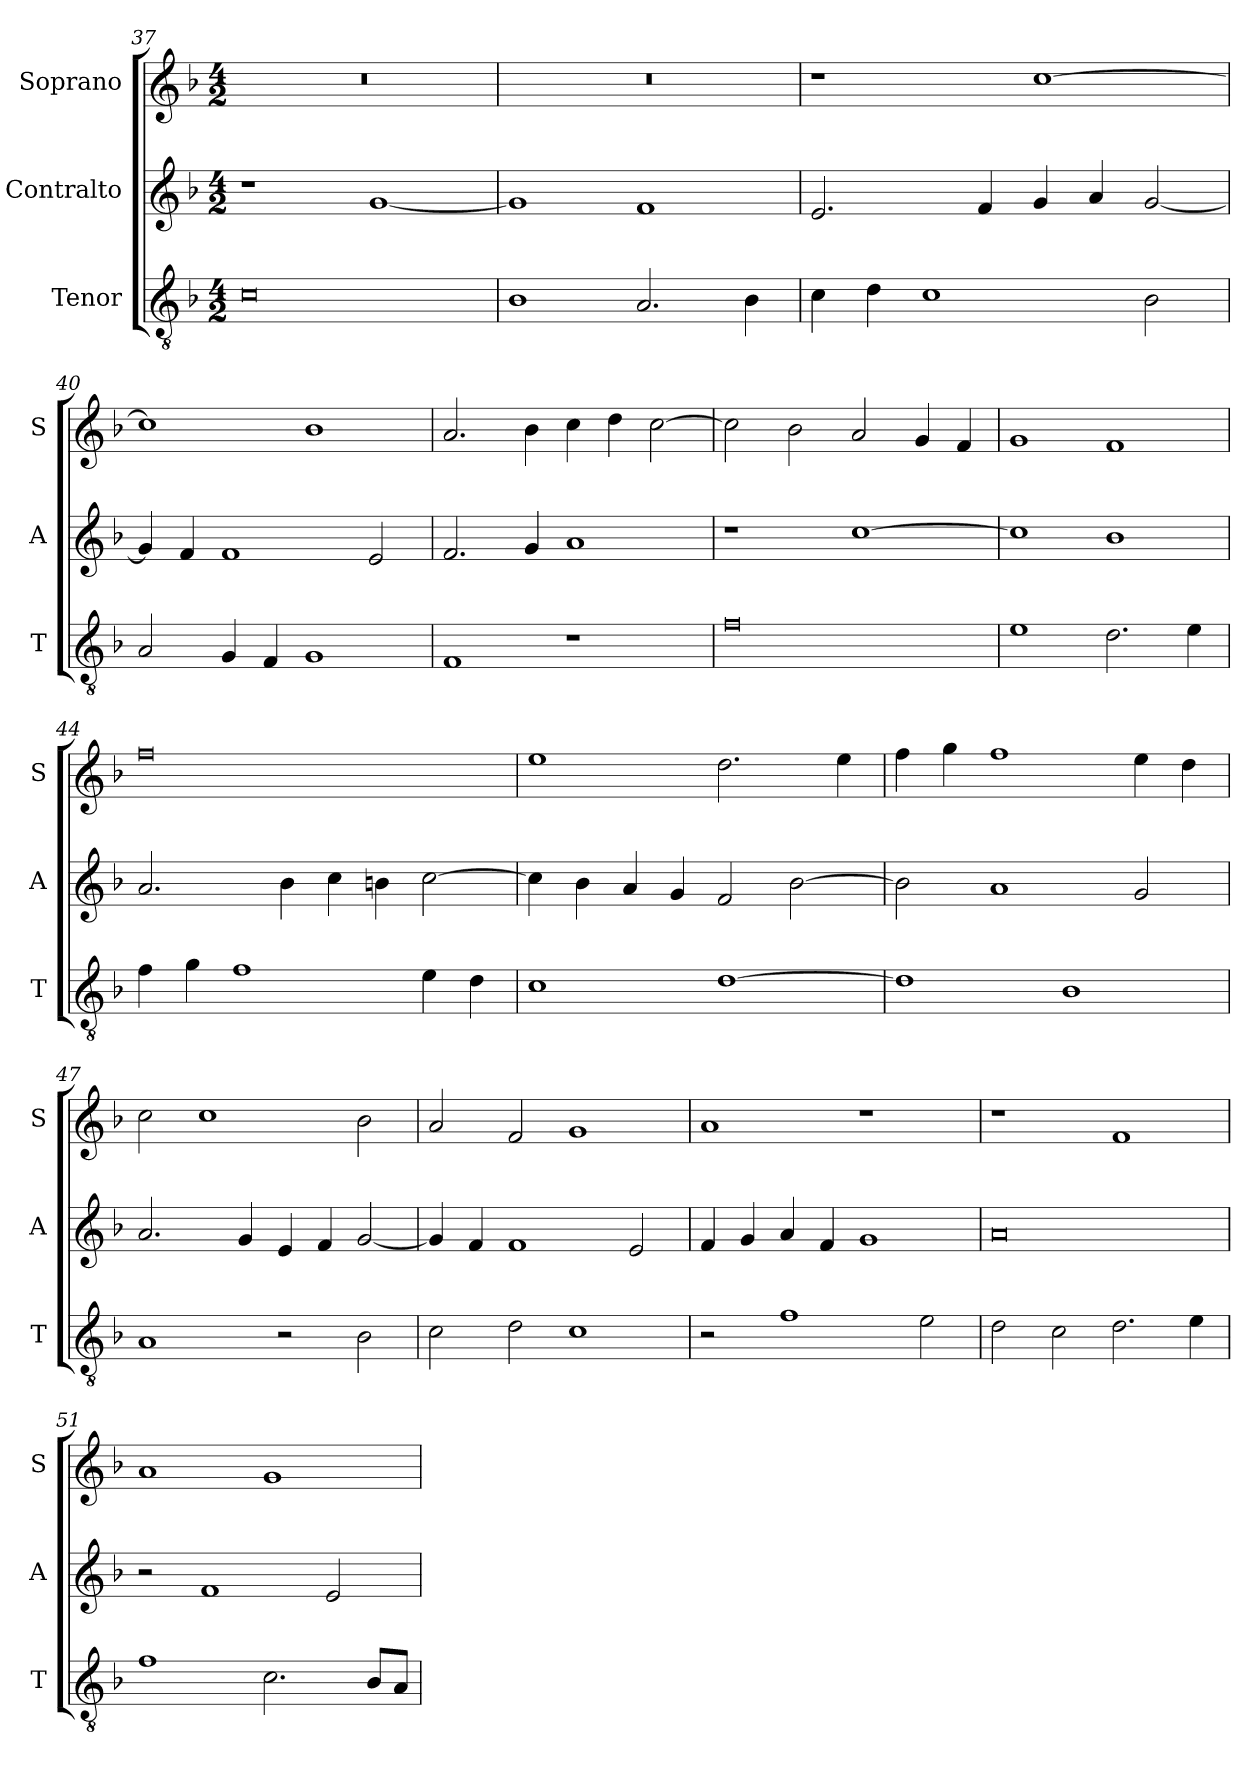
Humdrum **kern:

**kern	**kern	**kern
*part3	*part2	*part1
*staff3	*staff2	*staff1
*I"Tenor	*I"Contralto	*I"Soprano
*I'T	*I'A	*I'S
*clefGv2	*clefG2	*clefG2
*k[b-]	*k[b-]	*k[b-]
*M4/2	*M4/2	*M4/2
=37	=37	=37
0c	1r	0r
.	[1g	.
=38	=38	=38
1B-	1g]	0r
2.A	1f	.
4B-	.	.
=39	=39	=39
4c	2.e	1r
4d	.	.
1c	.	.
.	4f	.
.	4g	[1cc
.	4a	.
2B-	[2g	.
=40	=40	=40
2A	4g]	1cc]
.	4f	.
4G	1f	.
4F	.	.
1G	.	1b-
.	2e	.
=41	=41	=41
1F	2.f	2.a
.	4g	4b-
1r	1a	4cc
.	.	4dd
.	.	[2cc
=42	=42	=42
0f	1r	2cc]
.	.	2b-
.	[1cc	2a
.	.	4g
.	.	4f
=43	=43	=43
1e	1cc]	1g
2.d	1b-	1f
4e	.	.
=44	=44	=44
4f	2.a	0ff
4g	.	.
1f	.	.
.	4b-	.
.	4cc	.
.	4bn	.
4e	[2cc	.
4d	.	.
=45	=45	=45
1c	4cc]	1ee
.	4b-	.
.	4a	.
.	4g	.
[1d	2f	2.dd
.	[2b-	.
.	.	4ee
=46	=46	=46
1d]	2b-]	4ff
.	.	4gg
.	1a	1ff
1B-	.	.
.	2g	4ee
.	.	4dd
=47	=47	=47
1A	2.a	2cc
.	.	1cc
.	4g	.
2r	4e	.
.	4f	.
2B-	[2g	2b-
=48	=48	=48
2c	4g]	2a
.	4f	.
2d	1f	2f
1c	.	1g
.	2e	.
=49	=49	=49
2r	4f	1a
.	4g	.
1f	4a	.
.	4f	.
.	1g	1r
2e	.	.
=50	=50	=50
2d	0a	1r
2c	.	.
2.d	.	1f
4e	.	.
=51	=51	=51
1f	2r	1a
.	1f	.
2.c	.	1g
.	2e	.
8B-/L	.	.
8A/J	.	.
=	=	=
*-	*-	*-
